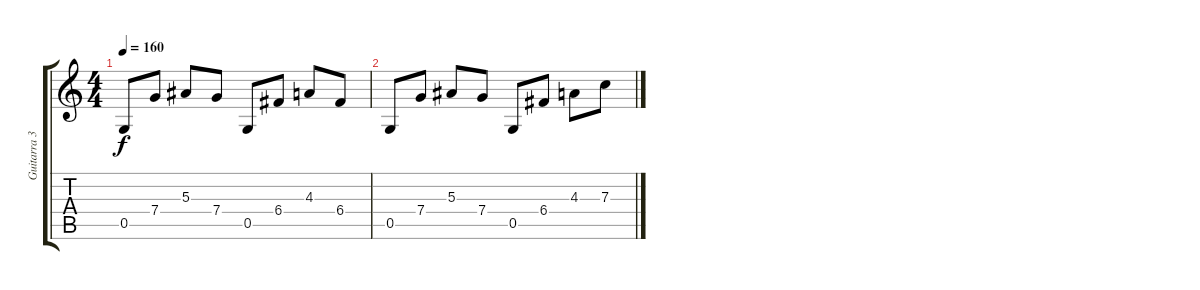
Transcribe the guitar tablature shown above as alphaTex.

\track ("Guitarra 3" "Guitarra 3") {instrument acousticguitarnylon}
\staff {score tabs}
\tuning (D4 A3 F3 C3 G2 D2) {hide}
\ts (4 4)
\tempo 160
\clef g2
\ks c
0.5.8{dy f} 7.4.8 5.3.8 7.4.8 0.5.8 6.4.8 4.3.8 6.4.8 |
0.5.8 7.4.8 5.3.8 7.4.8 0.5.8 6.4.8 4.3.8 7.3.8
